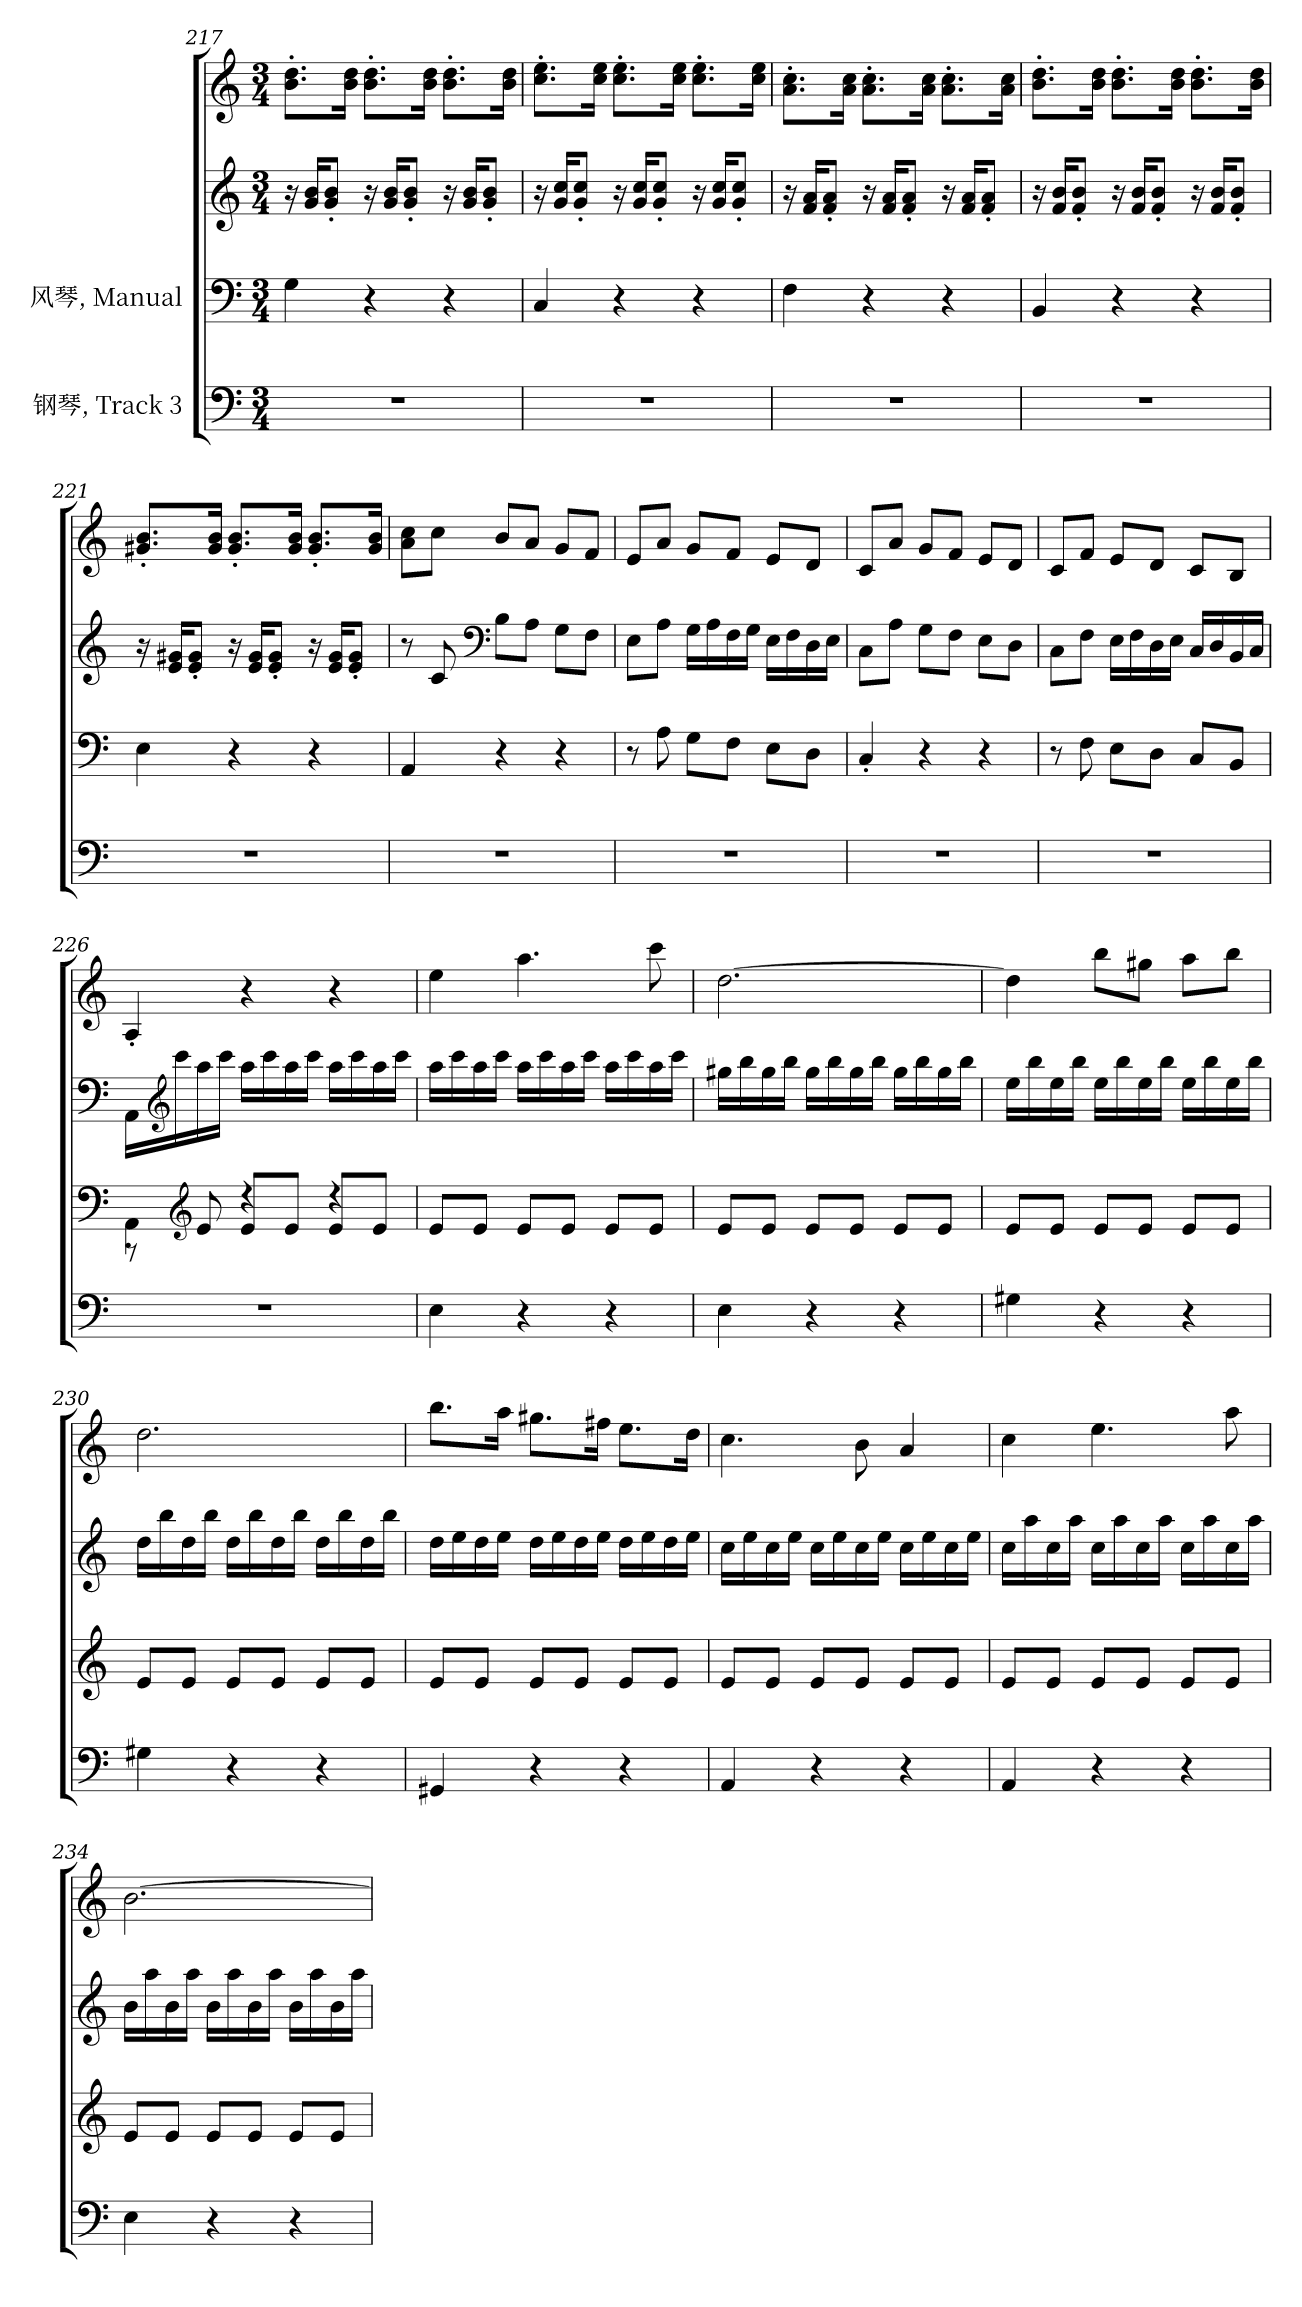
**kern	**kern	**kern	**kern
*part2	*part1	*part1	*part1
*staff4	*staff3	*staff2	*staff1
*I"钢琴, Track 3	*I"风琴, Manual	*	*
*clefF4	*clefF4	*clefG2	*clefG2
*k[]	*k[]	*k[]	*k[]
*M3/4	*M3/4	*M3/4	*M3/4
=217	=217	=217	=217
2.r	4G\	16r	8.b\' 8.dd\'L
.	.	16g/ 16b/KL	.
.	.	8g/' 8b/'J	.
.	.	.	16b\ 16dd\Jk
.	4r	16r	8.b\' 8.dd\'L
.	.	16g/ 16b/KL	.
.	.	8g/' 8b/'J	.
.	.	.	16b\ 16dd\Jk
.	4r	16r	8.b\' 8.dd\'L
.	.	16g/ 16b/KL	.
.	.	8g/' 8b/'J	.
.	.	.	16b\ 16dd\Jk
=218	=218	=218	=218
2.r	4C/	16r	8.cc\' 8.ee\'L
.	.	16g/ 16cc/KL	.
.	.	8g/' 8cc/'J	.
.	.	.	16cc\ 16ee\Jk
.	4r	16r	8.cc\' 8.ee\'L
.	.	16g/ 16cc/KL	.
.	.	8g/' 8cc/'J	.
.	.	.	16cc\ 16ee\Jk
.	4r	16r	8.cc\' 8.ee\'L
.	.	16g/ 16cc/KL	.
.	.	8g/' 8cc/'J	.
.	.	.	16cc\ 16ee\Jk
=219	=219	=219	=219
2.r	4F\	16r	8.a\' 8.cc\'L
.	.	16f/ 16a/KL	.
.	.	8f/' 8a/'J	.
.	.	.	16a\ 16cc\Jk
.	4r	16r	8.a\' 8.cc\'L
.	.	16f/ 16a/KL	.
.	.	8f/' 8a/'J	.
.	.	.	16a\ 16cc\Jk
.	4r	16r	8.a\' 8.cc\'L
.	.	16f/ 16a/KL	.
.	.	8f/' 8a/'J	.
.	.	.	16a\ 16cc\Jk
!!LO:LB:g=z
=220	=220	=220	=220
2.r	4BB/	16r	8.b\' 8.dd\'L
.	.	16f/ 16b/KL	.
.	.	8f/' 8b/'J	.
.	.	.	16b\ 16dd\Jk
.	4r	16r	8.b\' 8.dd\'L
.	.	16f/ 16b/KL	.
.	.	8f/' 8b/'J	.
.	.	.	16b\ 16dd\Jk
.	4r	16r	8.b\' 8.dd\'L
.	.	16f/ 16b/KL	.
.	.	8f/' 8b/'J	.
.	.	.	16b\ 16dd\Jk
=221	=221	=221	=221
2.r	4E\	16r	8.g#X/' 8.b/'L
.	.	16e/ 16g#X/KL	.
.	.	8e/' 8g#/'J	.
.	.	.	16g#/ 16b/Jk
.	4r	16r	8.g#/' 8.b/'L
.	.	16e/ 16g#/KL	.
.	.	8e/' 8g#/'J	.
.	.	.	16g#/ 16b/Jk
.	4r	16r	8.g#/' 8.b/'L
.	.	16e/ 16g#/KL	.
.	.	8e/' 8g#/'J	.
.	.	.	16g#/ 16b/Jk
=222	=222	=222	=222
2.r	4AA/	8r	8a\ 8cc\L
.	.	8c/	8cc\J
*	*	*clefF4	*
.	4r	8B\L	8b/L
.	.	8A\J	8a/J
.	4r	8G\L	8g/L
.	.	8F\J	8f/J
=223	=223	=223	=223
2.r	8r	8E\L	8e/L
.	8A\	8A\J	8a/J
.	8G\L	16G\LL	8g/L
.	.	16A\	.
.	8F\J	16F\	8f/J
.	.	16G\JJ	.
.	8E\L	16E\LL	8e/L
.	.	16F\	.
.	8D\J	16D\	8d/J
.	.	16E\JJ	.
!!LO:LB:g=z
=224	=224	=224	=224
2.r	4C'/	8C\L	8c/L
.	.	8A\J	8a/J
.	4r	8G\L	8g/L
.	.	8F\J	8f/J
.	4r	8E\L	8e/L
.	.	8D\J	8d/J
=225	=225	=225	=225
2.r	8r	8C\L	8c/L
.	8F\	8F\J	8f/J
.	8E\L	16E\LL	8e/L
.	.	16F\	.
.	8D\J	16D\	8d/J
.	.	16E\JJ	.
.	8C/L	16C/LL	8c/L
.	.	16D/	.
.	8BB/J	16BB/	8B/J
.	.	16C/JJ	.
=226	=226	=226	=226
*	*^	*	*
2.r	4AA\	8r	16AA\LL	4A'/
*	*	*	*clefG2	*
.	.	.	16ccc\	.
*	*clefG2	*	*	*
.	.	8e/	16aa\	.
.	.	.	16ccc\JJ	.
.	4r	8e/L	16aa\LL	4r
.	.	.	16ccc\	.
.	.	8e/J	16aa\	.
.	.	.	16ccc\JJ	.
.	4r	8e/L	16aa\LL	4r
.	.	.	16ccc\	.
.	.	8e/J	16aa\	.
.	.	.	16ccc\JJ	.
*	*v	*v	*	*
!!LO:PB:g=z
=227	=227	=227	=227
4E\	8e/L	16aa\LL	4ee\
.	.	16ccc\	.
.	8e/J	16aa\	.
.	.	16ccc\JJ	.
4r	8e/L	16aa\LL	4.aa\
.	.	16ccc\	.
.	8e/J	16aa\	.
.	.	16ccc\JJ	.
4r	8e/L	16aa\LL	.
.	.	16ccc\	.
.	8e/J	16aa\	8ccc\
.	.	16ccc\JJ	.
=228	=228	=228	=228
4E\	8e/L	16gg#X\LL	[2.dd\
.	.	16bb\	.
.	8e/J	16gg#\	.
.	.	16bb\JJ	.
4r	8e/L	16gg#\LL	.
.	.	16bb\	.
.	8e/J	16gg#\	.
.	.	16bb\JJ	.
4r	8e/L	16gg#\LL	.
.	.	16bb\	.
.	8e/J	16gg#\	.
.	.	16bb\JJ	.
=229	=229	=229	=229
4G#X\	8e/L	16ee\LL	4dd\]
.	.	16bb\	.
.	8e/J	16ee\	.
.	.	16bb\JJ	.
4r	8e/L	16ee\LL	8bb\L
.	.	16bb\	.
.	8e/J	16ee\	8gg#X\J
.	.	16bb\JJ	.
4r	8e/L	16ee\LL	8aa\L
.	.	16bb\	.
.	8e/J	16ee\	8bb\J
.	.	16bb\JJ	.
!!LO:LB:g=z
=230	=230	=230	=230
4G#X\	8e/L	16dd\LL	2.dd\
.	.	16bb\	.
.	8e/J	16dd\	.
.	.	16bb\JJ	.
4r	8e/L	16dd\LL	.
.	.	16bb\	.
.	8e/J	16dd\	.
.	.	16bb\JJ	.
4r	8e/L	16dd\LL	.
.	.	16bb\	.
.	8e/J	16dd\	.
.	.	16bb\JJ	.
=231	=231	=231	=231
4GG#X/	8e/L	16dd\LL	8.bb\L
.	.	16ee\	.
.	8e/J	16dd\	.
.	.	16ee\JJ	16aa\Jk
4r	8e/L	16dd\LL	8.gg#X\L
.	.	16ee\	.
.	8e/J	16dd\	.
.	.	16ee\JJ	16ff#X\Jk
4r	8e/L	16dd\LL	8.ee\L
.	.	16ee\	.
.	8e/J	16dd\	.
.	.	16ee\JJ	16dd\Jk
=232	=232	=232	=232
4AA/	8e/L	16cc\LL	4.cc\
.	.	16ee\	.
.	8e/J	16cc\	.
.	.	16ee\JJ	.
4r	8e/L	16cc\LL	.
.	.	16ee\	.
.	8e/J	16cc\	8b\
.	.	16ee\JJ	.
4r	8e/L	16cc\LL	4a/
.	.	16ee\	.
.	8e/J	16cc\	.
.	.	16ee\JJ	.
!!LO:LB:g=z
=233	=233	=233	=233
4AA/	8e/L	16cc\LL	4cc\
.	.	16aa\	.
.	8e/J	16cc\	.
.	.	16aa\JJ	.
4r	8e/L	16cc\LL	4.ee\
.	.	16aa\	.
.	8e/J	16cc\	.
.	.	16aa\JJ	.
4r	8e/L	16cc\LL	.
.	.	16aa\	.
.	8e/J	16cc\	8aa\
.	.	16aa\JJ	.
=234	=234	=234	=234
4E\	8e/L	16b\LL	[2.b\
.	.	16aa\	.
.	8e/J	16b\	.
.	.	16aa\JJ	.
4r	8e/L	16b\LL	.
.	.	16aa\	.
.	8e/J	16b\	.
.	.	16aa\JJ	.
4r	8e/L	16b\LL	.
.	.	16aa\	.
.	8e/J	16b\	.
.	.	16aa\JJ	.
=	=	=	=
*-	*-	*-	*-
